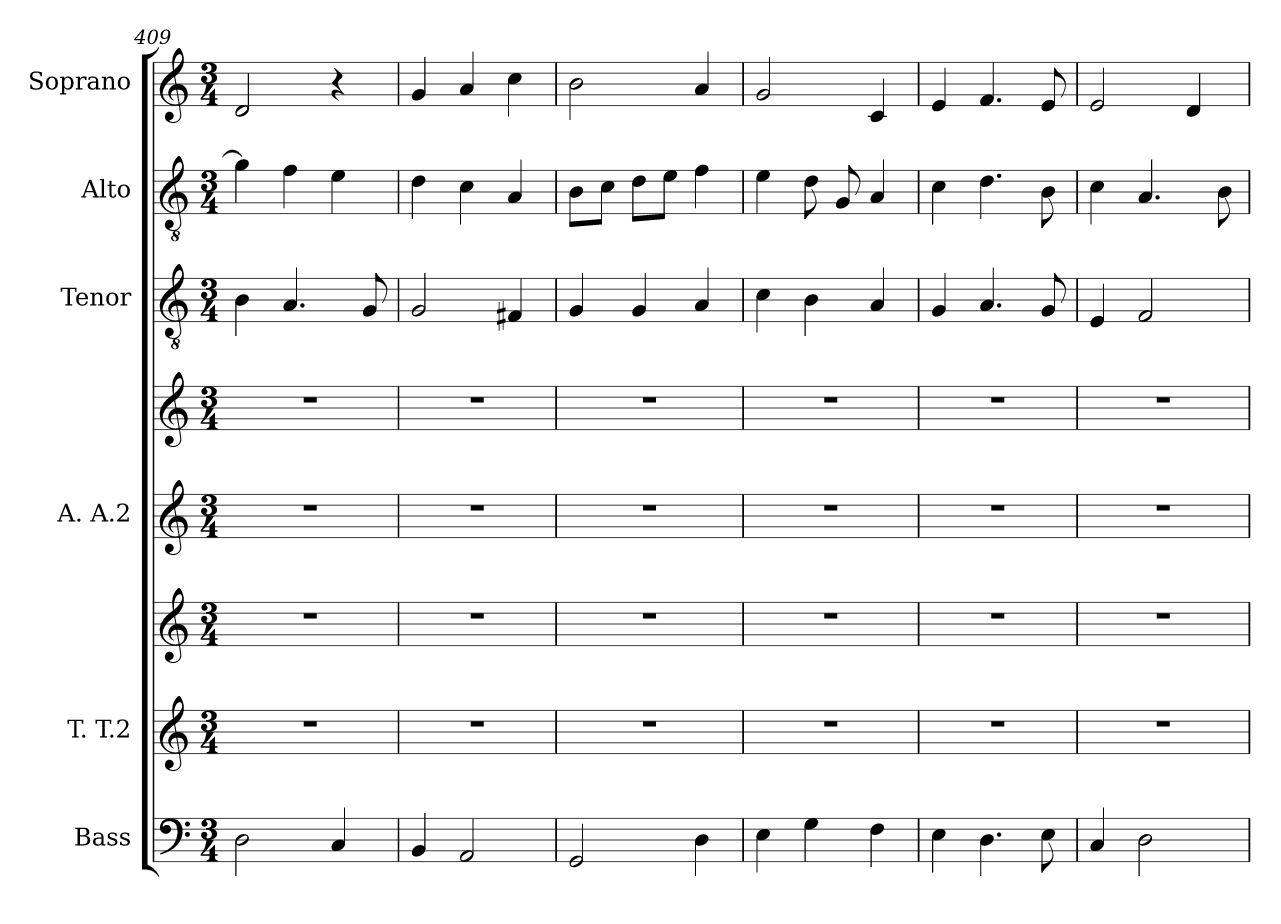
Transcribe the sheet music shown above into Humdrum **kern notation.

**kern	**kern	**kern	**kern	**kern	**kern	**kern	**kern
*part6	*part5	*part5	*part4	*part4	*part3	*part2	*part1
*staff8	*staff7	*staff6	*staff5	*staff4	*staff3	*staff2	*staff1
*I"Bass	*I"T. T.2	*	*I"A. A.2	*	*I"Tenor	*I"Alto	*I"Soprano
*I'B.	*I'T.	*	*I'A.	*	*I'T.	*I'A.	*I'S.
*clefF4	*clefG2	*clefG2	*clefG2	*clefG2	*clefGv2	*clefGv2	*clefG2
*k[]	*k[]	*k[]	*k[]	*k[]	*k[]	*k[]	*k[]
*C:	*C:	*C:	*C:	*C:	*C:	*C:	*C:
*M3/4	*M3/4	*M3/4	*M3/4	*M3/4	*M3/4	*M3/4	*M3/4
=409	=409	=409	=409	=409	=409	=409	=409
2D\	2.r	2.r	2.r	2.r	4B\	4g\]	2d/
.	.	.	.	.	4.A/	4f\	.
4C/	.	.	.	.	.	4e\	4r
.	.	.	.	.	8G/	.	.
=410	=410	=410	=410	=410	=410	=410	=410
4BB/	2.r	2.r	2.r	2.r	2G/	4d\	4g/
2AA/	.	.	.	.	.	4c\	4a/
.	.	.	.	.	4F#X/	4A/	4cc\
=411	=411	=411	=411	=411	=411	=411	=411
2GG/	2.r	2.r	2.r	2.r	4G/	8B\L	2b\
.	.	.	.	.	.	8c\J	.
.	.	.	.	.	4G/	8d\L	.
.	.	.	.	.	.	8e\J	.
4D\	.	.	.	.	4A/	4f\	4a/
=412	=412	=412	=412	=412	=412	=412	=412
4E\	2.r	2.r	2.r	2.r	4c\	4e\	2g/
4G\	.	.	.	.	4B\	8d\	.
.	.	.	.	.	.	8G/	.
4F\	.	.	.	.	4A/	4A/	4c/
!!LO:LB:g=z
=413	=413	=413	=413	=413	=413	=413	=413
4E\	2.r	2.r	2.r	2.r	4G/	4c\	4e/
4.D\	.	.	.	.	4.A/	4.d\	4.f/
8E\	.	.	.	.	8G/	8B\	8e/
=414	=414	=414	=414	=414	=414	=414	=414
4C/	2.r	2.r	2.r	2.r	4E/	4c\	2e/
2D\	.	.	.	.	2F/	4.A/	.
.	.	.	.	.	.	.	4d/
.	.	.	.	.	.	8B\	.
=	=	=	=	=	=	=	=
*-	*-	*-	*-	*-	*-	*-	*-
